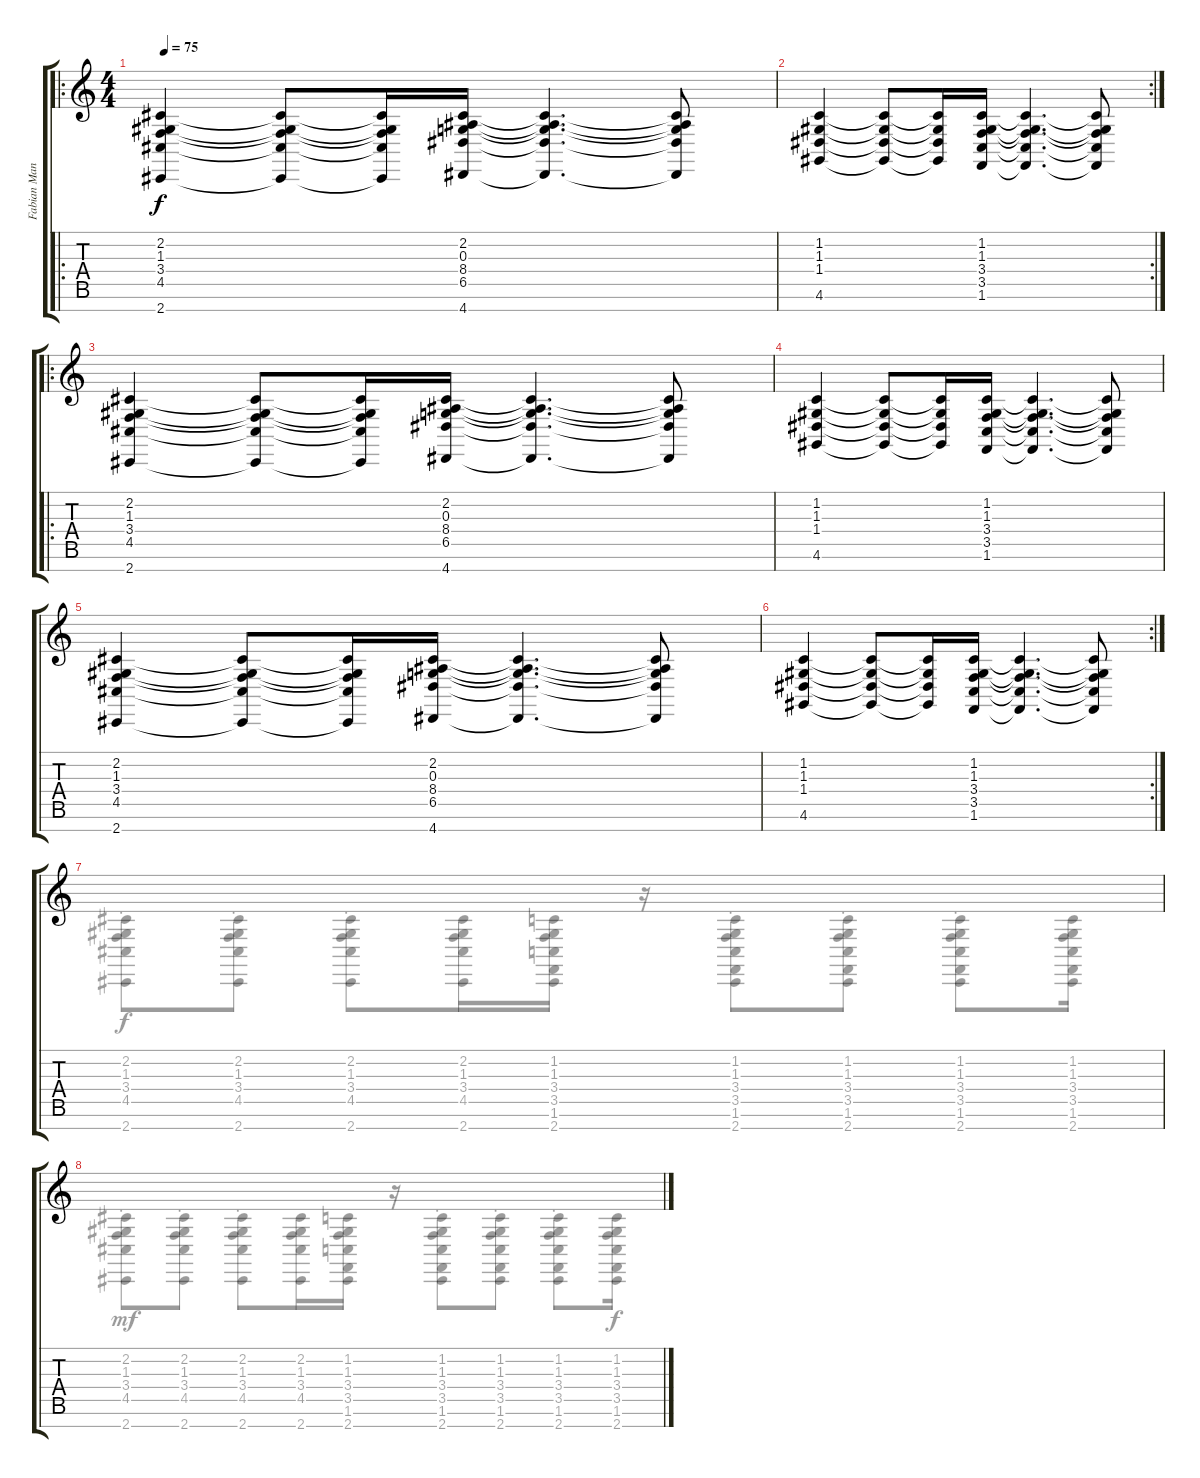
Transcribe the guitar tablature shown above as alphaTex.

\track ("Fabian Manzano " "Fabian Man") {instrument stringensemble1}
\staff {score tabs}
\tuning (E4 B3 G3 D3 A2 E2 B1) {hide}
\voice
\ro
\ts (4 4)
\tempo 75
\clef g2
\ks c
(2.2 1.3 3.4 4.5 2.7).4{dy f} (2.2{t} 1.3{t} 3.4{t} 4.5{t} 2.7{t}).8 (2.2{t} 1.3{t} 3.4{t} 4.5{t} 2.7{t}).16 (2.2 0.3 8.4 6.5 4.7).16 (2.2{t} 0.3{t} 8.4{t} 6.5{t} 4.7{t}).4{d} (2.2{t} 0.3{t} 8.4{t} 6.5{t} 4.7{t}).8 |
\rc 2
(1.2 1.3 1.4 4.6).4 (1.2{t} 1.3{t} 1.4{t} 4.6{t}).8 (1.2{t} 1.3{t} 1.4{t} 4.6{t}).16 (1.2 1.3 3.4 3.5 1.6).16 (1.2{t} 1.3{t} 3.4{t} 3.5{t} 1.6{t}).4{d} (1.2{t} 1.3{t} 3.4{t} 3.5{t} 1.6{t}).8 |
\ro
(2.2 1.3 3.4 4.5 2.7).4 (2.2{t} 1.3{t} 3.4{t} 4.5{t} 2.7{t}).8 (2.2{t} 1.3{t} 3.4{t} 4.5{t} 2.7{t}).16 (2.2 0.3 8.4 6.5 4.7).16 (2.2{t} 0.3{t} 8.4{t} 6.5{t} 4.7{t}).4{d} (2.2{t} 0.3{t} 8.4{t} 6.5{t} 4.7{t}).8 |
(1.2 1.3 1.4 4.6).4 (1.2{t} 1.3{t} 1.4{t} 4.6{t}).8 (1.2{t} 1.3{t} 1.4{t} 4.6{t}).16 (1.2 1.3 3.4 3.5 1.6).16 (1.2{t} 1.3{t} 3.4{t} 3.5{t} 1.6{t}).4{d} (1.2{t} 1.3{t} 3.4{t} 3.5{t} 1.6{t}).8 |
(2.2 1.3 3.4 4.5 2.7).4 (2.2{t} 1.3{t} 3.4{t} 4.5{t} 2.7{t}).8 (2.2{t} 1.3{t} 3.4{t} 4.5{t} 2.7{t}).16 (2.2 0.3 8.4 6.5 4.7).16 (2.2{t} 0.3{t} 8.4{t} 6.5{t} 4.7{t}).4{d} (2.2{t} 0.3{t} 8.4{t} 6.5{t} 4.7{t}).8 |
\rc 2
(1.2 1.3 1.4 4.6).4 (1.2{t} 1.3{t} 1.4{t} 4.6{t}).8 (1.2{t} 1.3{t} 1.4{t} 4.6{t}).16 (1.2 1.3 3.4 3.5 1.6).16 (1.2{t} 1.3{t} 3.4{t} 3.5{t} 1.6{t}).4{d} (1.2{t} 1.3{t} 3.4{t} 3.5{t} 1.6{t}).8 |
|
\voice
\clef g2
\ottava regular
\simile none
\ks c
|
|
|
|
|
|
(2.2{st} 1.3{st} 3.4{st} 4.5{st} 2.7{st}).8 (2.2{st} 1.3{st} 3.4{st} 4.5{st} 2.7{st}).8 (2.2{st} 1.3{st} 3.4{st} 4.5{st} 2.7{st}).8 (2.2 1.3 3.4 4.5 2.7).16 (1.2 1.3 3.4 3.5 1.6 2.7).16 r.16 (1.2{st} 1.3{st} 3.4{st} 3.5{st} 1.6{st} 2.7{st}).8 (1.2{st} 1.3{st} 3.4{st} 3.5{st} 1.6{st} 2.7{st}).8 (1.2{st} 1.3{st} 3.4{st} 3.5{st} 1.6{st} 2.7{st}).8 (1.2 1.3 3.4 3.5 1.6 2.7).16{dy f} |
(2.2{st} 1.3{st} 3.4{st} 4.5{st} 2.7{st}).8{dy mf} (2.2{st} 1.3{st} 3.4{st} 4.5{st} 2.7{st}).8 (2.2{st} 1.3{st} 3.4{st} 4.5{st} 2.7{st}).8 (2.2 1.3 3.4 4.5 2.7).16 (1.2 1.3 3.4 3.5 1.6 2.7).16 r.16 (1.2{st} 1.3{st} 3.4{st} 3.5{st} 1.6{st} 2.7{st}).8 (1.2{st} 1.3{st} 3.4{st} 3.5{st} 1.6{st} 2.7{st}).8 (1.2{st} 1.3{st} 3.4{st} 3.5{st} 1.6{st} 2.7{st}).8 (1.2 1.3 3.4 3.5 1.6 2.7).16{dy f}
